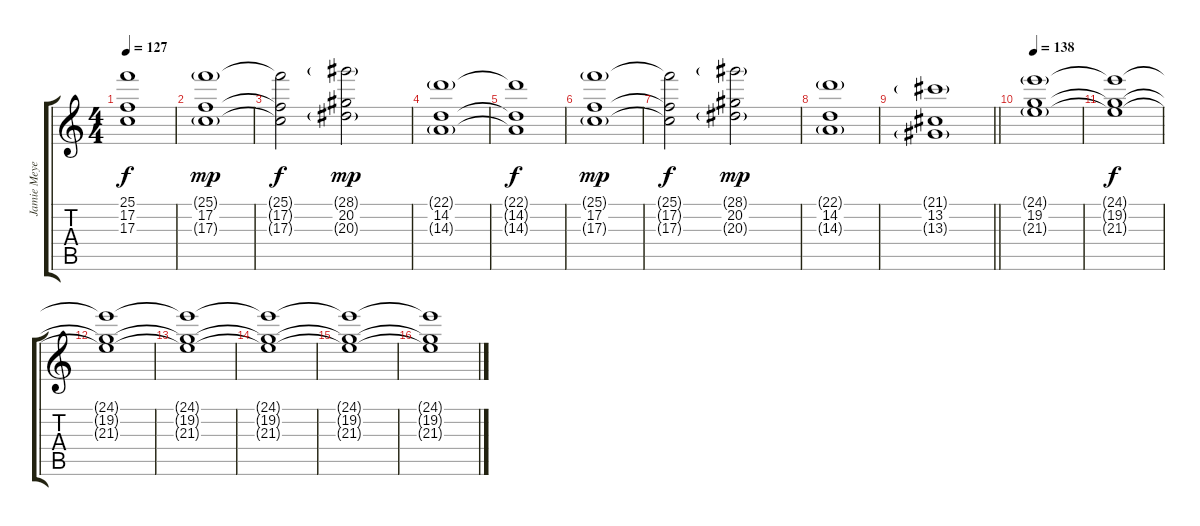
\track ("Jamie Meyer" "Jamie Meye") {instrument stringensemble2}
\staff {score tabs}
\tuning (E4 C4 G3 C3 G2 C2) {hide}
\ts (4 4)
\tempo 127
\clef g2
\ks c
(25.1{t} 17.2{t} 17.3{t}).1{dy f} |
(25.1{g} 17.2 17.3{g}).1{dy mp} |
(25.1{t} 17.2{t} 17.3{t}).2{dy f} (28.1{g} 20.2 20.3{g}).2{dy mp} |
(22.1{g} 14.2 14.3{g}).1 |
(22.1{t} 14.2{t} 14.3{t}).1{dy f} |
(25.1{g} 17.2 17.3{g}).1{dy mp} |
(25.1{t} 17.2{t} 17.3{t}).2{dy f} (28.1{g} 20.2 20.3{g}).2{dy mp} |
(22.1{g} 14.2 14.3{g}).1 |
\barLineRight lightlight
(21.1{g} 13.2 13.3{g}).1 |
\tempo 138
(24.1{g} 19.2 21.3{g}).1 |
(24.1{t} 19.2{t} 21.3{t}).1{dy f} |
(24.1{t} 19.2{t} 21.3{t}).1 |
(24.1{t} 19.2{t} 21.3{t}).1 |
(24.1{t} 19.2{t} 21.3{t}).1 |
(24.1{t} 19.2{t} 21.3{t}).1 |
(24.1{t} 19.2{t} 21.3{t}).1
